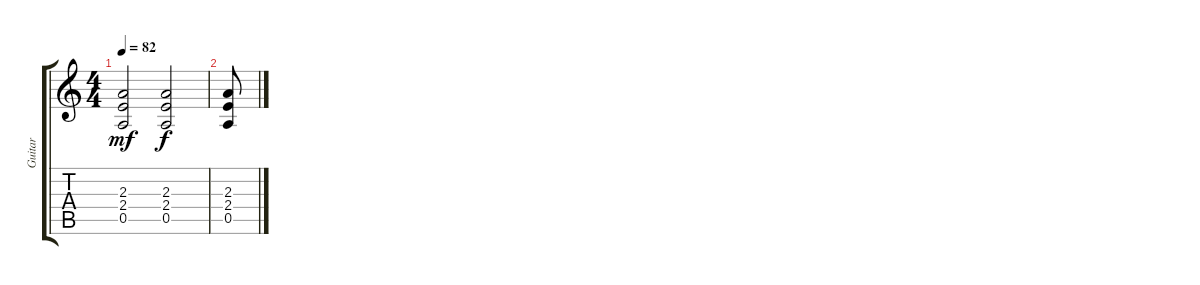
\track ("Guitar" "Guitar") {instrument electricguitarclean}
\staff {score tabs}
\tuning (E4 B3 G3 D3 A2 E2) {hide}
\ts (4 4)
\tempo 82
\clef g2
\ks c
(2.3 2.4 0.5).2{dy mf} (2.3 2.4 0.5).2{dy f} |
(2.3 2.4 0.5).8
